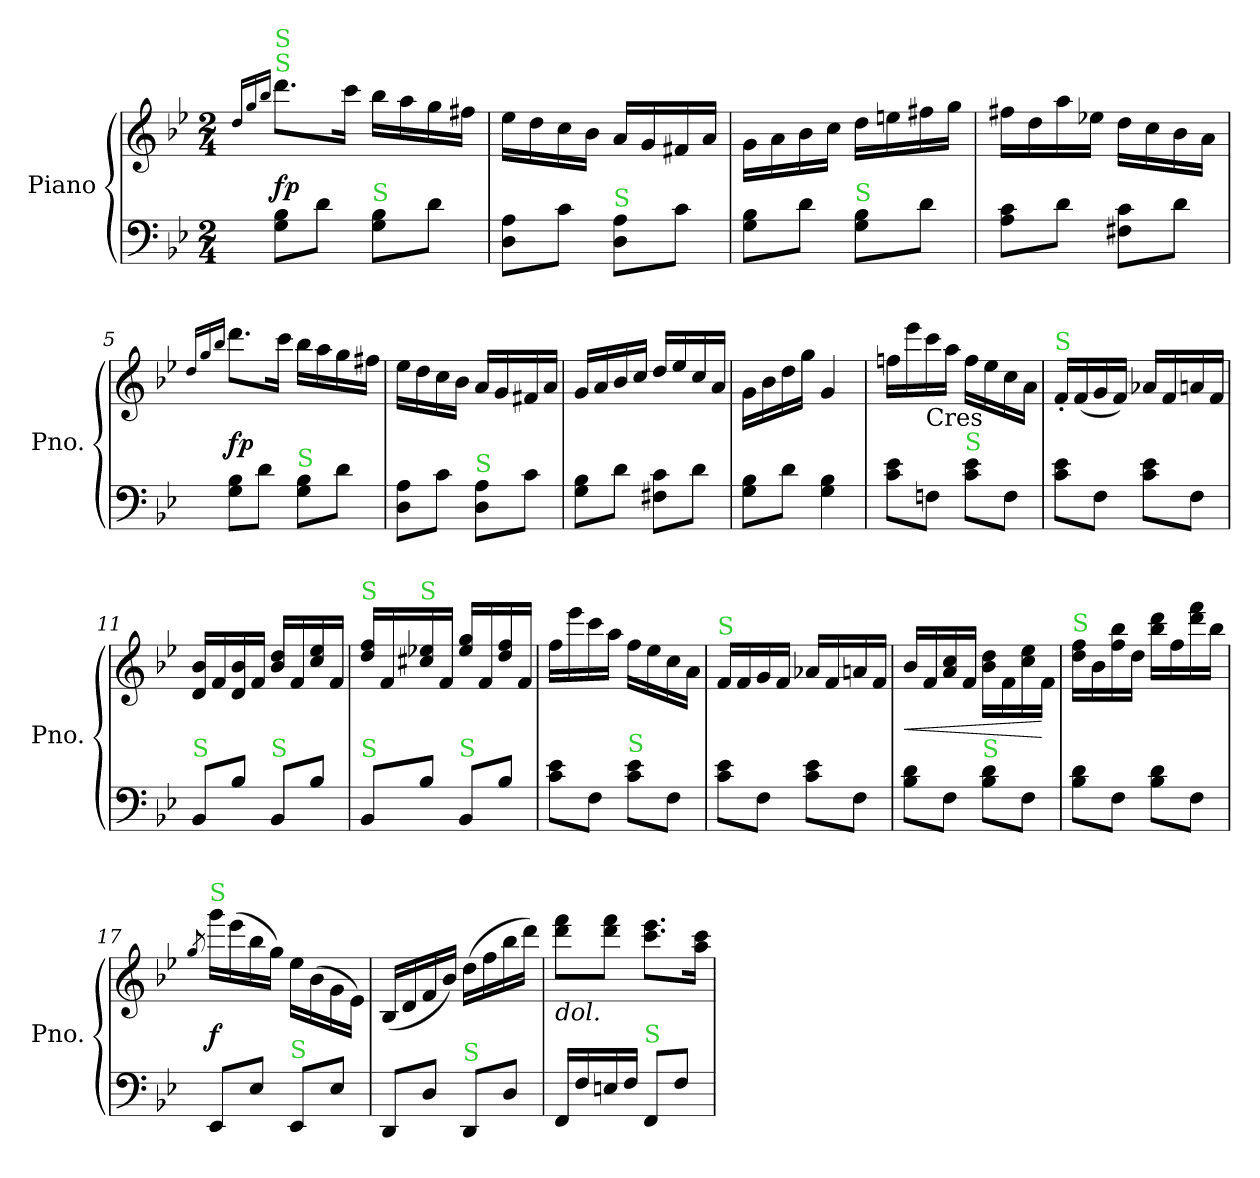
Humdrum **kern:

**kern	**kern	**dynam
*part1	*part1	*part1
*staff2	*staff1	*staff1/2
*I"Piano	*	*
*I'Pno.	*	*
*clefF4	*clefG2	*
*k[b-e-]	*k[b-e-]	*
*g:	*g:	*
*M2/4	*M2/4	*
=1	=1	=1
.	16qqdd/LL	.
.	16qqgg/	.
.	16qqbb-/JJ	.
!	!LO:TX:a:color=limegreen:t=S	!
!	!LO:TX:a:color=limegreen:t=S	!
8G\ 8B-\L	8.ddd\L	fp
8d\J	.	.
.	16ccc\Jk	.
!LO:TX:a:color=limegreen:t=S	!	!
8G\ 8B-\L	16bb-\LL	.
.	16aa\	.
8d\J	16gg\	.
.	16ff#X\JJ	.
=2	=2	=2
8D\ 8A\L	16ee-\LL	.
.	16dd\	.
8c\J	16cc\	.
.	16b-\JJ	.
!LO:TX:a:color=limegreen:t=S	!	!
8D\ 8A\L	16a/LL	.
.	16g/	.
8c\J	16f#X/	.
.	16a/JJ	.
=3	=3	=3
8G\ 8B-\L	16g\LL	.
.	16a\	.
8d\J	16b-\	.
.	16cc\JJ	.
!LO:TX:a:color=limegreen:t=S	!	!
8G\ 8B-\L	16dd\LL	.
.	16een\	.
8d\J	16ff#X\	.
.	16gg\JJ	.
=4	=4	=4
8A\ 8c\L	16ff#X\LL	.
.	16dd\	.
8d\J	16aa\	.
.	16ee-X\JJ	.
8F#X\ 8c\L	16dd\LL	.
.	16cc\	.
8d\J	16b-\	.
.	16a\JJ	.
=5	=5	=5
.	16qqdd/LL	.
.	16qqgg/	.
.	16qqbb-/JJ	.
8G\ 8B-\L	8.ddd\L	fp
8d\J	.	.
.	16ccc\Jk	.
!LO:TX:a:color=limegreen:t=S	!	!
8G\ 8B-\L	16bb-\LL	.
.	16aa\	.
8d\J	16gg\	.
.	16ff#X\JJ	.
=6	=6	=6
8D\ 8A\L	16ee-\LL	.
.	16dd\	.
8c\J	16cc\	.
.	16b-\JJ	.
!LO:TX:a:color=limegreen:t=S	!	!
8D\ 8A\L	16a/LL	.
.	16g/	.
8c\J	16f#X/	.
.	16a/JJ	.
=7	=7	=7
8G\ 8B-\L	16g/LL	.
.	16a/	.
8d\J	16b-/	.
.	16cc/JJ	.
8F#X\ 8c\L	16dd/LL	.
.	16ee-/	.
8d\J	16cc/	.
.	16a/JJ	.
=8	=8	=8
8G\ 8B-\L	16g\LL	.
.	16b-\	.
8d\J	16dd\	.
.	16gg\JJ	.
4G\ 4B-\	4g/	.
=9	=9	=9
8c\ 8e-\L	16ffn\LL	.
.	16eee-\	.
!	!LO:TX:c:t=Cres	!
8Fn\J	16ccc\	.
.	16aa\JJ	.
!LO:TX:a:color=limegreen:t=S	!	!
8c\ 8e-\L	16ff\LL	.
.	16ee-\	.
8F\J	16cc\	.
.	16a\JJ	.
=10	=10	=10
!	!LO:TX:a:color=limegreen:t=S	!
8c\ 8e-\L	16f'/LL	.
.	(16f/	.
8F\J	16g/	.
.	16f/JJ)	.
8c\ 8e-\L	16a-X/LL	.
.	16f/	.
8F\J	16an/	.
.	16f/JJ	.
=11	=11	=11
!LO:TX:a:color=limegreen:t=S	!	!
8BB-/L	16d/ 16b-/LL	.
.	16f/	.
8B-\J	16d/ 16b-/	.
.	16f/JJ	.
!LO:TX:a:color=limegreen:t=S	!	!
8BB-/L	16b-/ 16dd/LL	.
.	16f/	.
8B-\J	16cc/ 16ee-/	.
.	16f/JJ	.
=12	=12	=12
!	!LO:TX:a:color=limegreen:t=S	!
!LO:TX:a:color=limegreen:t=S	!	!
8BB-/L	16dd/ 16ff/LL	.
.	16f/	.
!	!LO:TX:a:color=limegreen:t=S	!
8B-\J	16cc#X/ 16ee-X/	.
.	16f/JJ	.
!LO:TX:a:color=limegreen:t=S	!	!
8BB-/L	16ee-/ 16gg/LL	.
.	16f/	.
8B-\J	16dd/ 16ff/	.
.	16f/JJ	.
=13	=13	=13
8c\ 8e-\L	16ff\LL	.
.	16eee-\	.
8F\J	16ccc\	.
.	16aa\JJ	.
!LO:TX:a:color=limegreen:t=S	!	!
8c\ 8e-\L	16ff\LL	.
.	16ee-\	.
8F\J	16cc\	.
.	16a\JJ	.
=14	=14	=14
!	!LO:TX:a:color=limegreen:t=S	!
8c\ 8e-\L	16f/LL	.
.	16f/	.
8F\J	16g/	.
.	16f/JJ	.
8c\ 8e-\L	16a-X/LL	.
.	16f/	.
8F\J	16an/	.
.	16f/JJ	.
=15	=15	=15
8B-\ 8d\L	16b-/LL	<
.	16f/	.
8F\J	16a/ 16cc/	.
.	16f/JJ	.
!LO:TX:a:color=limegreen:t=S	!	!
8B-\ 8d\L	16b-\ 16dd\LL	.
.	16f\	.
8F\J	16cc\ 16ee-\	.
.	16f\JJ	[
=16	=16	=16
!	!LO:TX:a:color=limegreen:t=S	!
8B-\ 8d\L	16dd\ 16ff\LL	.
.	16b-\	.
8F\J	16ff\ 16bb-\	.
.	16dd\JJ	.
8B-\ 8d\L	16bb-\ 16ddd\LL	.
.	16ff\	.
8F\J	16ddd\ 16fff\	.
.	16bb-\JJ	.
=17	=17	=17
.	8qgg/	.
!	!LO:TX:a:color=limegreen:t=S	!
8EE-/L	16ggg\LL	f
.	(16eee-\	.
8E-/J	16bb-\	.
.	16gg\JJ)	.
!LO:TX:a:color=limegreen:t=S	!	!
8EE-/L	16ee-\LL	.
.	(16b-\	.
8E-/J	16g\	.
.	16e-\JJ)	.
=18	=18	=18
8DD/L	(16B-/LL	.
.	16d/	.
8D/J	16f/	.
.	16b-/JJ)	.
!LO:TX:a:color=limegreen:t=S	!	!
8DD/L	(16dd\LL	.
.	16ff\	.
8D/J	16bb-\	.
.	16ddd\JJ)	.
=19	=19	=19
!	!LO:TX:b:i:t=dol.	!
16FF/LL	8ddd\ 8fff\L	.
16F/	.	.
16En/	8ddd\ 8fff\J	.
16F/JJ	.	.
!LO:TX:a:color=limegreen:t=S	!	!
8FF/L	8.ccc\ 8.eee-\L	.
8F\J	.	.
.	16aa\ 16ccc\Jk	.
=	=	=
*-	*-	*-
